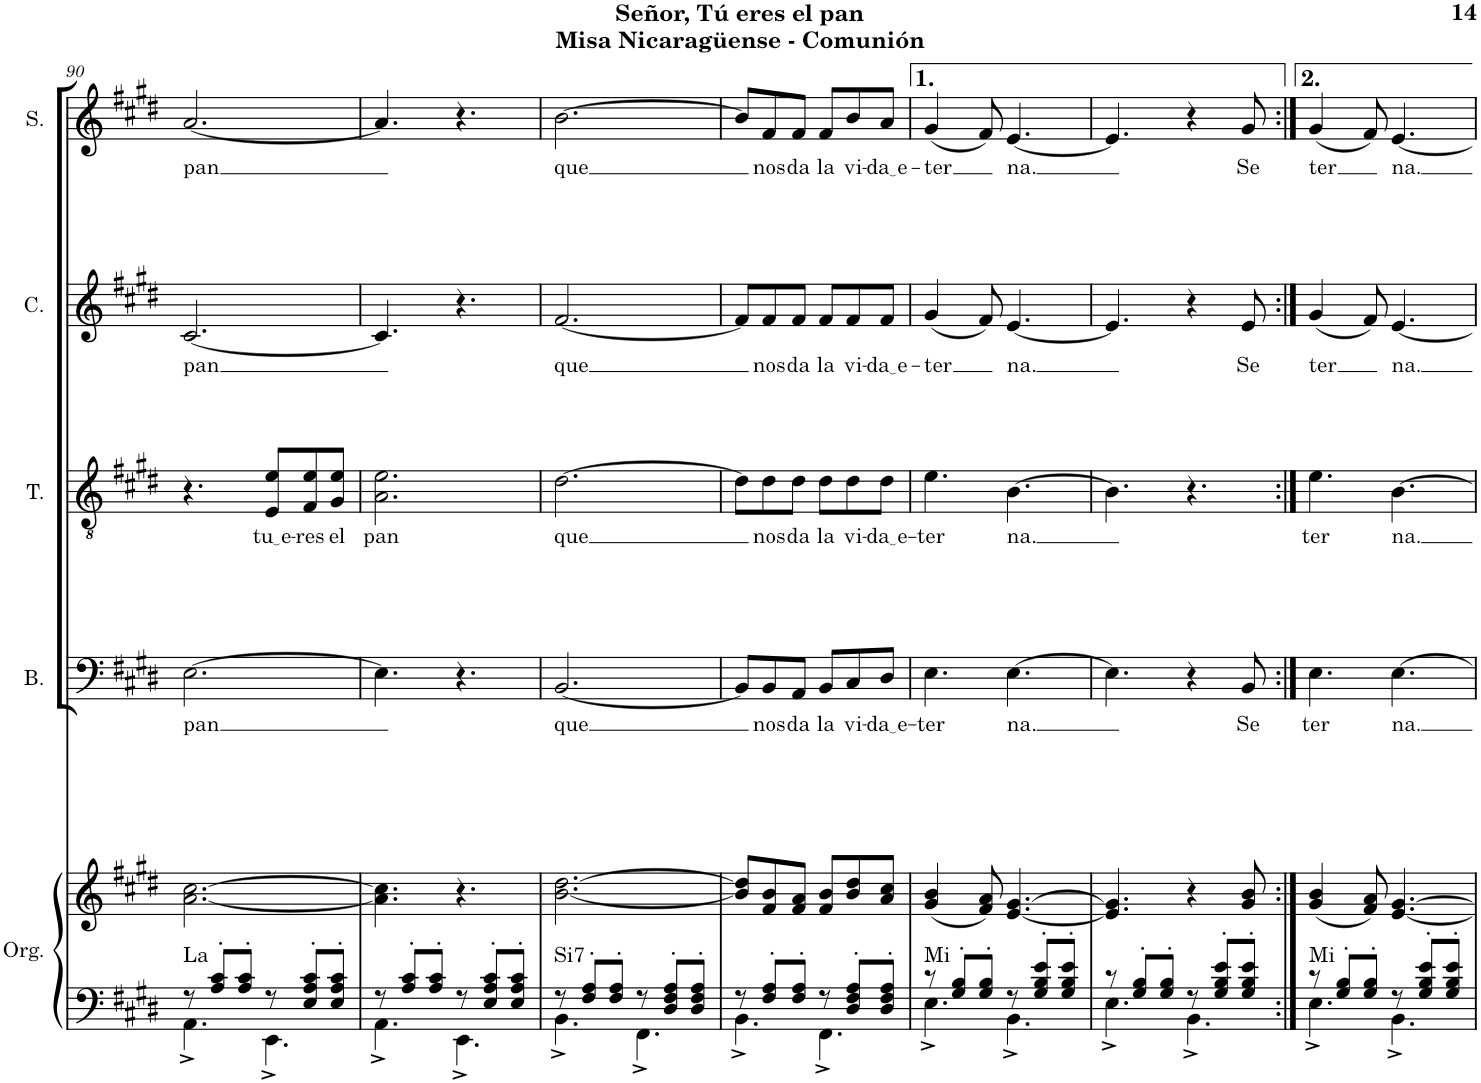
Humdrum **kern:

**kern	**kern	**harte	**kern	**text	**kern	**text	**kern	**text	**kern	**text
*part5	*part5	*part5	*part4	*part4	*part3	*part3	*part2	*part2	*part1	*part1
*staff6	*staff5	*	*staff4	*staff4	*staff3	*staff3	*staff2	*staff2	*staff1	*staff1
*I"Órgano	*	*	*I"Bajo	*	*I"Tenor	*	*I"Contralto	*	*I"Soprano	*
*	*	*	*I'B.	*	*I'T.	*	*I'C.	*	*I'S.	*
!!LO:PB:g=z
*clefF4	*clefG2	*	*clefF4	*	*clefGv2	*	*clefG2	*	*clefG2	*
*k[f#c#g#d#]	*k[f#c#g#d#]	*	*k[f#c#g#d#]	*	*k[f#c#g#d#]	*	*k[f#c#g#d#]	*	*k[f#c#g#d#]	*
*M6/8	*M6/8	*	*M6/8	*	*M6/8	*	*M6/8	*	*M6/8	*
=90	=90	=90	=90	=90	=90	=90	=90	=90	=90	=90
*^	*	*	*	*	*	*	*	*	*	*
!	!	!	!LO:H:kt=La	!	!LO:LY:b	!	!	!	!LO:LY:b	!	!LO:LY:b
8r	4.AA^\	[2.a\ [2.cc#\	N	[2.E\	pan	4.r	.	[2.c#/	pan	[2.a/	pan
8A/' 8c#/'L	.	.	.	.	.	.	.	.	.	.	.
8A/' 8c#/'J	.	.	.	.	.	.	.	.	.	.	.
!	!	!	!	!	!	!	!LO:LY:b	!	!	!	!
8r	4.EE^\	.	.	.	.	8E/ 8e/L	tu e	.	.	.	.
!	!	!	!	!	!	!	!LO:LY:b	!	!	!	!
8E/' 8A/' 8c#/'L	.	.	.	.	.	8F#/ 8e/	-res	.	.	.	.
!	!	!	!	!	!	!	!LO:LY:b	!	!	!	!
8E/' 8A/' 8c#/'J	.	.	.	.	.	8G#/ 8e/J	el	.	.	.	.
=91	=91	=91	=91	=91	=91	=91	=91	=91	=91	=91	=91
!	!	!	!	!	!	!	!LO:LY:b	!	!	!	!
8r	4.AA^\	4.a\] 4.cc#\]	.	4.E\]	.	2.A\ 2.e\	pan	4.c#/]	.	4.a/]	.
8A/' 8c#/'L	.	.	.	.	.	.	.	.	.	.	.
8A/' 8c#/'J	.	.	.	.	.	.	.	.	.	.	.
8r	4.EE^\	4.r	.	4.r	.	.	.	4.r	.	4.r	.
8E/' 8A/' 8c#/'L	.	.	.	.	.	.	.	.	.	.	.
8E/' 8A/' 8c#/'J	.	.	.	.	.	.	.	.	.	.	.
=92	=92	=92	=92	=92	=92	=92	=92	=92	=92	=92	=92
!	!	!	!LO:H:kt=Si7	!	!LO:LY:b	!	!LO:LY:b	!	!LO:LY:b	!	!LO:LY:b
8r	4.BB^\	[2.b\ [2.dd#\	N	[2.BB/	que	[2.d#\	que	[2.f#/	que	[2.b\	que
8F#/' 8A/'L	.	.	.	.	.	.	.	.	.	.	.
8F#/' 8A/'J	.	.	.	.	.	.	.	.	.	.	.
8r	4.FF#^\	.	.	.	.	.	.	.	.	.	.
8D#/' 8F#/' 8A/'L	.	.	.	.	.	.	.	.	.	.	.
8D#/' 8F#/' 8A/'J	.	.	.	.	.	.	.	.	.	.	.
=93	=93	=93	=93	=93	=93	=93	=93	=93	=93	=93	=93
8r	4.BB^\	8b/] 8dd#/]L	.	8BB/L]	.	8d#\L]	.	8f#/L]	.	8b/L]	.
!	!	!	!	!	!LO:LY:b	!	!LO:LY:b	!	!LO:LY:b	!	!LO:LY:b
8F#/' 8A/'L	.	8f#/ 8b/	.	8BB/	nos	8d#\	nos	8f#/	nos	8f#/	nos
!	!	!	!	!	!LO:LY:b	!	!LO:LY:b	!	!LO:LY:b	!	!LO:LY:b
8F#/' 8A/'J	.	8f#/ 8a/J	.	8AA/J	da	8d#\J	da	8f#/J	da	8f#/J	da
!	!	!	!	!	!LO:LY:b	!	!LO:LY:b	!	!LO:LY:b	!	!LO:LY:b
8r	4.FF#^\	8f#/ 8b/L	.	8BB/L	la	8d#\L	la	8f#/L	la	8f#/L	la
!	!	!	!	!	!LO:LY:b	!	!LO:LY:b	!	!LO:LY:b	!	!LO:LY:b
8D#/' 8F#/' 8A/'L	.	8b/ 8dd#/	.	8C#/	vi-	8d#\	vi-	8f#/	vi-	8b/	vi-
!	!	!	!	!	!LO:LY:b	!	!LO:LY:b	!	!LO:LY:b	!	!LO:LY:b
8D#/' 8F#/' 8A/'J	.	8a/ 8cc#/J	.	8D#/J	da e	8d#\J	da e	8f#/J	da e	8a/J	da e
=94	=94	=94	=94	=94	=94	=94	=94	=94	=94	=94	=94
!	!	!	!LO:H:kt=Mi	!	!LO:LY:b	!	!LO:LY:b	!	!LO:LY:b	!	!LO:LY:b
8r	4.E^\	(4g#/ 4b/	N	4.E\	-ter	4.e\	-ter	(4g#/	-ter	(4g#/	-ter
8G#/' 8B/'L	.	.	.	.	.	.	.	.	.	.	.
8G#/' 8B/'J	.	8f#/ 8a/)	.	.	.	.	.	8f#/)	.	8f#/)	.
!	!	!	!	!	!LO:LY:b	!	!LO:LY:b	!	!LO:LY:b	!	!LO:LY:b
8r	4.BB^\	[4.e/ [4.g#/	.	[4.E\	na.	[4.B\	na.	[4.e/	na.	[4.e/	na.
8G#/' 8B/' 8e/'L	.	.	.	.	.	.	.	.	.	.	.
8G#/' 8B/' 8e/'J	.	.	.	.	.	.	.	.	.	.	.
=95	=95	=95	=95	=95	=95	=95	=95	=95	=95	=95	=95
8r	4.E^\	4.e/] 4.g#/]	.	4.E\]	.	4.B\]	.	4.e/]	.	4.e/]	.
8G#/' 8B/'L	.	.	.	.	.	.	.	.	.	.	.
8G#/' 8B/'J	.	.	.	.	.	.	.	.	.	.	.
8r	4.BB^\	4r	.	4r	.	4.r	.	4r	.	4r	.
8G#/' 8B/' 8e/'L	.	.	.	.	.	.	.	.	.	.	.
!	!	!	!	!	!LO:LY:b	!	!	!	!LO:LY:b	!	!LO:LY:b
8G#/' 8B/' 8e/'J	.	8g#/ 8b/	.	8BB/	Se	.	.	8e/	Se	8g#/	Se
=96:|!	=96:|!	=96:|!	=96:|!	=96:|!	=96:|!	=96:|!	=96:|!	=96:|!	=96:|!	=96:|!	=96:|!
!	!	!	!LO:H:kt=Mi	!	!LO:LY:b	!	!LO:LY:b	!	!LO:LY:b	!	!LO:LY:b
8r	4.E^\	(4g#/ 4b/	N	4.E\	-ter	4.e\	-ter	(4g#/	-ter	(4g#/	-ter
8G#/' 8B/'L	.	.	.	.	.	.	.	.	.	.	.
8G#/' 8B/'J	.	8f#/ 8a/)	.	.	.	.	.	8f#/)	.	8f#/)	.
!	!	!	!	!	!LO:LY:b	!	!LO:LY:b	!	!LO:LY:b	!	!LO:LY:b
8r	4.BB^\	[4.e/ [4.g#/	.	[4.E\	na.	[4.B\	na.	[4.e/	na.	[4.e/	na.
8G#/' 8B/' 8e/'L	.	.	.	.	.	.	.	.	.	.	.
8G#/' 8B/' 8e/'J	.	.	.	.	.	.	.	.	.	.	.
*v	*v	*	*	*	*	*	*	*	*	*	*
=	=	=	=	=	=	=	=	=	=	=
*-	*-	*-	*-	*-	*-	*-	*-	*-	*-	*-
